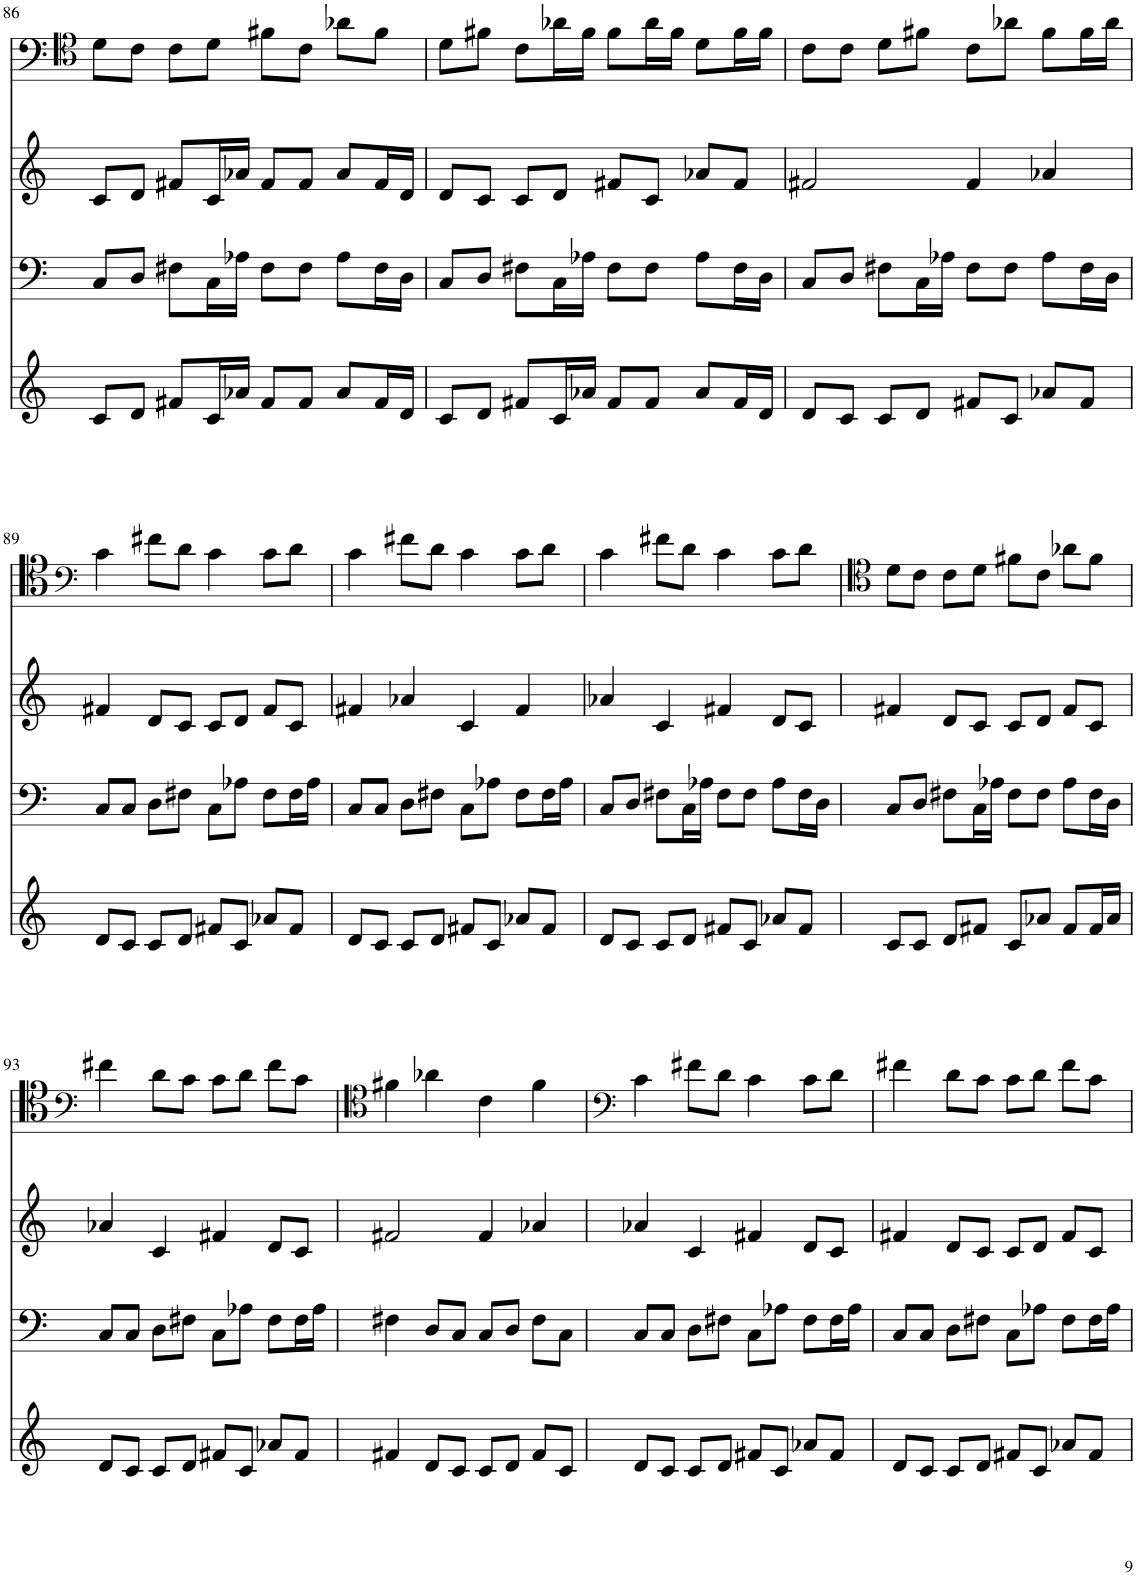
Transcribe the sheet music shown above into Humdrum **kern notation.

**kern	**kern	**kern	**kern
*part4	*part3	*part2	*part1
*staff4	*staff3	*staff2	*staff1
*I"Grand Piano [3]	*I"Grand Piano [2]	*I"Violin [2]	*I"Cello [2]
*I'Pno	*I'Pno	*I'Vln	*
!!LO:PB:g=z
*clefG2	*clefF4	*clefG2	*clefC4
*k[]	*k[]	*k[]	*k[]
*M4/4	*M4/4	*M4/4	*M4/4
=86	=86	=86	=86
8c/L	8C/L	8c/L	8d\L
8d/J	8D/J	8d/J	8c\J
8f#X/L	8F#X\L	8f#X/L	8c\L
16c/L	16C\L	16c/L	8d\J
16a-X/JJ	16A-X\JJ	16a-X/JJ	.
8f#/L	8F#\L	8f#/L	8f#X\L
8f#/J	8F#\J	8f#/J	8c\J
8a-/L	8A-\L	8a-/L	8a-X\L
16f#/L	16F#\L	16f#/L	8f#\J
16d/JJ	16D\JJ	16d/JJ	.
=87	=87	=87	=87
8c/L	8C/L	8d/L	8d\L
8d/J	8D/J	8c/J	8f#X\J
8f#X/L	8F#X\L	8c/L	8c\L
16c/L	16C\L	8d/J	16a-X\L
16a-X/JJ	16A-X\JJ	.	16f#\JJ
8f#/L	8F#\L	8f#X/L	8f#\L
8f#/J	8F#\J	8c/J	16a-\L
.	.	.	16f#\JJ
8a-/L	8A-\L	8a-X/L	8d\L
16f#/L	16F#\L	8f#/J	16f#\L
16d/JJ	16D\JJ	.	16f#\JJ
=88	=88	=88	=88
8d/L	8C/L	2f#X/	8c\L
8c/J	8D/J	.	8c\J
8c/L	8F#X\L	.	8d\L
8d/J	16C\L	.	8f#X\J
.	16A-X\JJ	.	.
8f#X/L	8F#\L	4f#/	8c\L
8c/J	8F#\J	.	8a-X\J
8a-X/L	8A-\L	4a-X/	8f#\L
8f#/J	16F#\L	.	16f#\L
.	16D\JJ	.	16a-\JJ
!!LO:LB:g=z
=89	=89	=89	=89
*	*	*	*clefF4
8d/L	8C/L	4f#X/	4c\
8c/J	8C/J	.	.
8c/L	8D\L	8d/L	8f#X\L
8d/J	8F#X\J	8c/J	8d\J
8f#X/L	8C\L	8c/L	4c\
8c/J	8A-X\J	8d/J	.
8a-X/L	8F#\L	8f#/L	8c\L
8f#/J	16F#\L	8c/J	8d\J
.	16A-\JJ	.	.
=90	=90	=90	=90
8d/L	8C/L	4f#X/	4c\
8c/J	8C/J	.	.
8c/L	8D\L	4a-X/	8f#X\L
8d/J	8F#X\J	.	8d\J
8f#X/L	8C\L	4c/	4c\
8c/J	8A-X\J	.	.
8a-X/L	8F#\L	4f#/	8c\L
8f#/J	16F#\L	.	8d\J
.	16A-\JJ	.	.
=91	=91	=91	=91
8d/L	8C/L	4a-X/	4c\
8c/J	8D/J	.	.
8c/L	8F#X\L	4c/	8f#X\L
8d/J	16C\L	.	8d\J
.	16A-X\JJ	.	.
8f#X/L	8F#\L	4f#X/	4c\
8c/J	8F#\J	.	.
8a-X/L	8A-\L	8d/L	8c\L
8f#/J	16F#\L	8c/J	8d\J
.	16D\JJ	.	.
=92	=92	=92	=92
*	*	*	*clefC4
8c/L	8C/L	4f#X/	8d\L
8c/J	8D/J	.	8c\J
8d/L	8F#X\L	8d/L	8c\L
8f#X/J	16C\L	8c/J	8d\J
.	16A-X\JJ	.	.
8c/L	8F#\L	8c/L	8f#X\L
8a-X/J	8F#\J	8d/J	8c\J
8f#/L	8A-\L	8f#/L	8a-X\L
16f#/L	16F#\L	8c/J	8f#\J
16a-/JJ	16D\JJ	.	.
!!LO:LB:g=z
=93	=93	=93	=93
*	*	*	*clefF4
8d/L	8C/L	4a-X/	4f#X\
8c/J	8C/J	.	.
8c/L	8D\L	4c/	8d\L
8d/J	8F#X\J	.	8c\J
8f#X/L	8C\L	4f#X/	8c\L
8c/J	8A-X\J	.	8d\J
8a-X/L	8F#\L	8d/L	8f#\L
8f#/J	16F#\L	8c/J	8c\J
.	16A-\JJ	.	.
=94	=94	=94	=94
*	*	*	*clefC4
4f#X/	4F#X\	2f#X/	4f#X\
8d/L	8D/L	.	4a-X\
8c/J	8C/J	.	.
8c/L	8C/L	4f#/	4c\
8d/J	8D/J	.	.
8f#/L	8F#\L	4a-X/	4f#\
8c/J	8C\J	.	.
=95	=95	=95	=95
*	*	*	*clefF4
8d/L	8C/L	4a-X/	4c\
8c/J	8C/J	.	.
8c/L	8D\L	4c/	8f#X\L
8d/J	8F#X\J	.	8d\J
8f#X/L	8C\L	4f#X/	4c\
8c/J	8A-X\J	.	.
8a-X/L	8F#\L	8d/L	8c\L
8f#/J	16F#\L	8c/J	8d\J
.	16A-\JJ	.	.
=96	=96	=96	=96
8d/L	8C/L	4f#X/	4f#X\
8c/J	8C/J	.	.
8c/L	8D\L	8d/L	8d\L
8d/J	8F#X\J	8c/J	8c\J
8f#X/L	8C\L	8c/L	8c\L
8c/J	8A-X\J	8d/J	8d\J
8a-X/L	8F#\L	8f#/L	8f#\L
8f#/J	16F#\L	8c/J	8c\J
.	16A-\JJ	.	.
=	=	=	=
*-	*-	*-	*-
